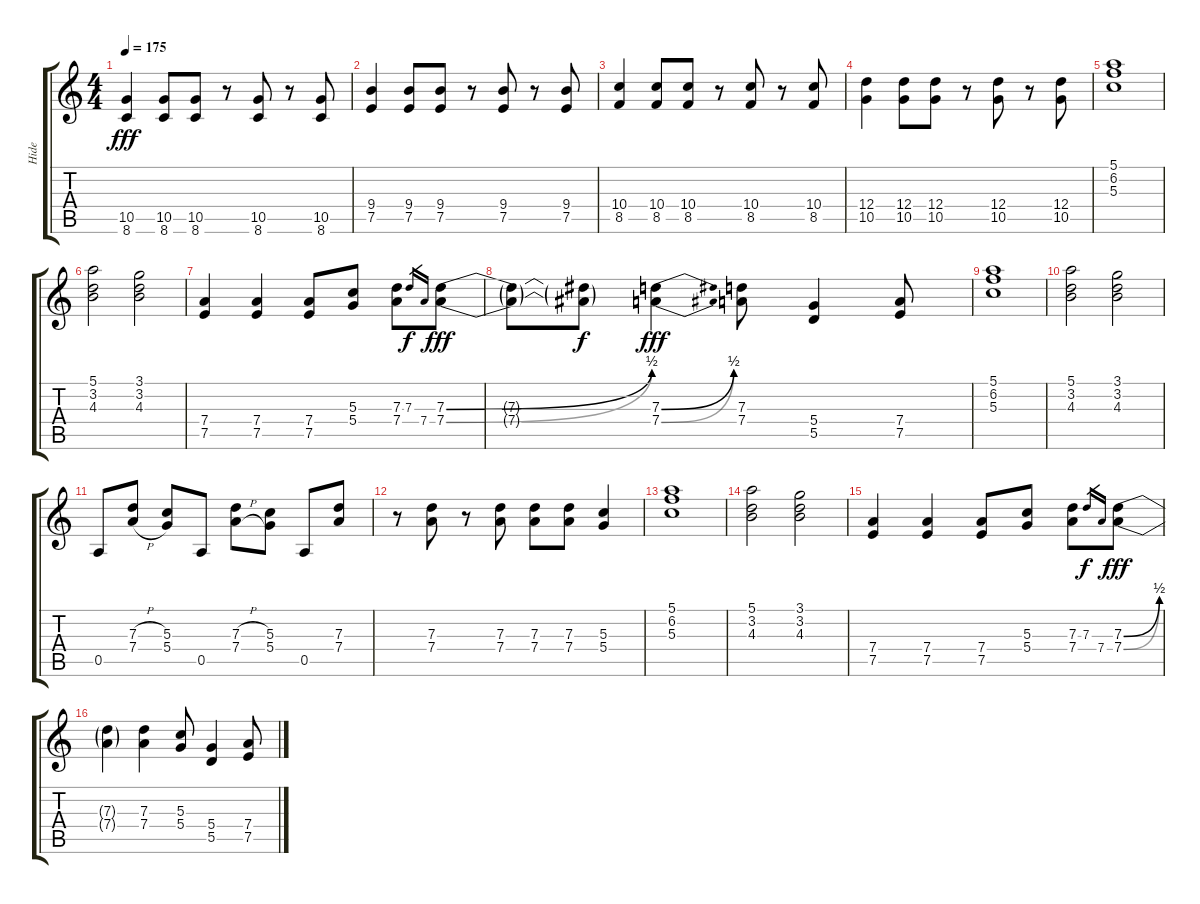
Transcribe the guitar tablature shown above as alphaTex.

\track ("Hide" "Hide") {instrument distortionguitar}
\staff {score tabs}
\tuning (E4 B3 G3 D3 A2 E2) {hide}
\ts (4 4)
\tempo 175
\clef g2
\ks c
(10.5 8.6).4{dy fff} (10.5 8.6).8 (10.5 8.6).8 r.8 (10.5 8.6).8 r.8 (10.5 8.6).8 |
(9.4 7.5).4 (9.4 7.5).8 (9.4 7.5).8 r.8 (9.4 7.5).8 r.8 (9.4 7.5).8 |
(10.4 8.5).4 (10.4 8.5).8 (10.4 8.5).8 r.8 (10.4 8.5).8 r.8 (10.4 8.5).8 |
(12.4 10.5).4 (12.4 10.5).8 (12.4 10.5).8 r.8 (12.4 10.5).8 r.8 (12.4 10.5).8 |
(5.1 6.2 5.3).1 |
(5.1 3.2 4.3).2 (3.1 3.2 4.3).2 |
(7.4 7.5).4 (7.4 7.5).4 (7.4 7.5).8 (5.3 5.4).8 (7.3 7.4).8 7.3.16{gr dy f} 7.4.16{gr} (7.3{be (bend 0 0 60 2)} 7.4{be (bend 0 0 60 2)}).8{dy fff} |
(7.3{t} 7.4{t}).8 (7.3{t} 7.4{t}).8{dy f} (7.3{be (bend 0 0 60 2)} 7.4{be (bend 0 0 60 2)}).4{dy fff} (7.3 7.4).8 (5.4 5.5).4 (7.4 7.5).8 |
(5.1 6.2 5.3).1 |
(5.1 3.2 4.3).2 (3.1 3.2 4.3).2 |
0.5.8 (7.3{h} 7.4{h}).8 (5.3 5.4).8 0.5.8 (7.3{h} 7.4{h}).8 (5.3 5.4).8 0.5.8 (7.3 7.4).8 |
r.8 (7.3 7.4).8 r.8 (7.3 7.4).8 (7.3 7.4).8 (7.3 7.4).8 (5.3 5.4).4 |
(5.1 6.2 5.3).1 |
(5.1 3.2 4.3).2 (3.1 3.2 4.3).2 |
(7.4 7.5).4 (7.4 7.5).4 (7.4 7.5).8 (5.3 5.4).8 (7.3 7.4).8 7.3.16{gr dy f} 7.4.16{gr} (7.3{be (bend 0 0 60 2)} 7.4{be (bend 0 0 60 2)}).8{dy fff} |
(7.3{t} 7.4{t}).4 (7.3 7.4).4 (5.3 5.4).8 (5.4 5.5).4 (7.4 7.5).8
